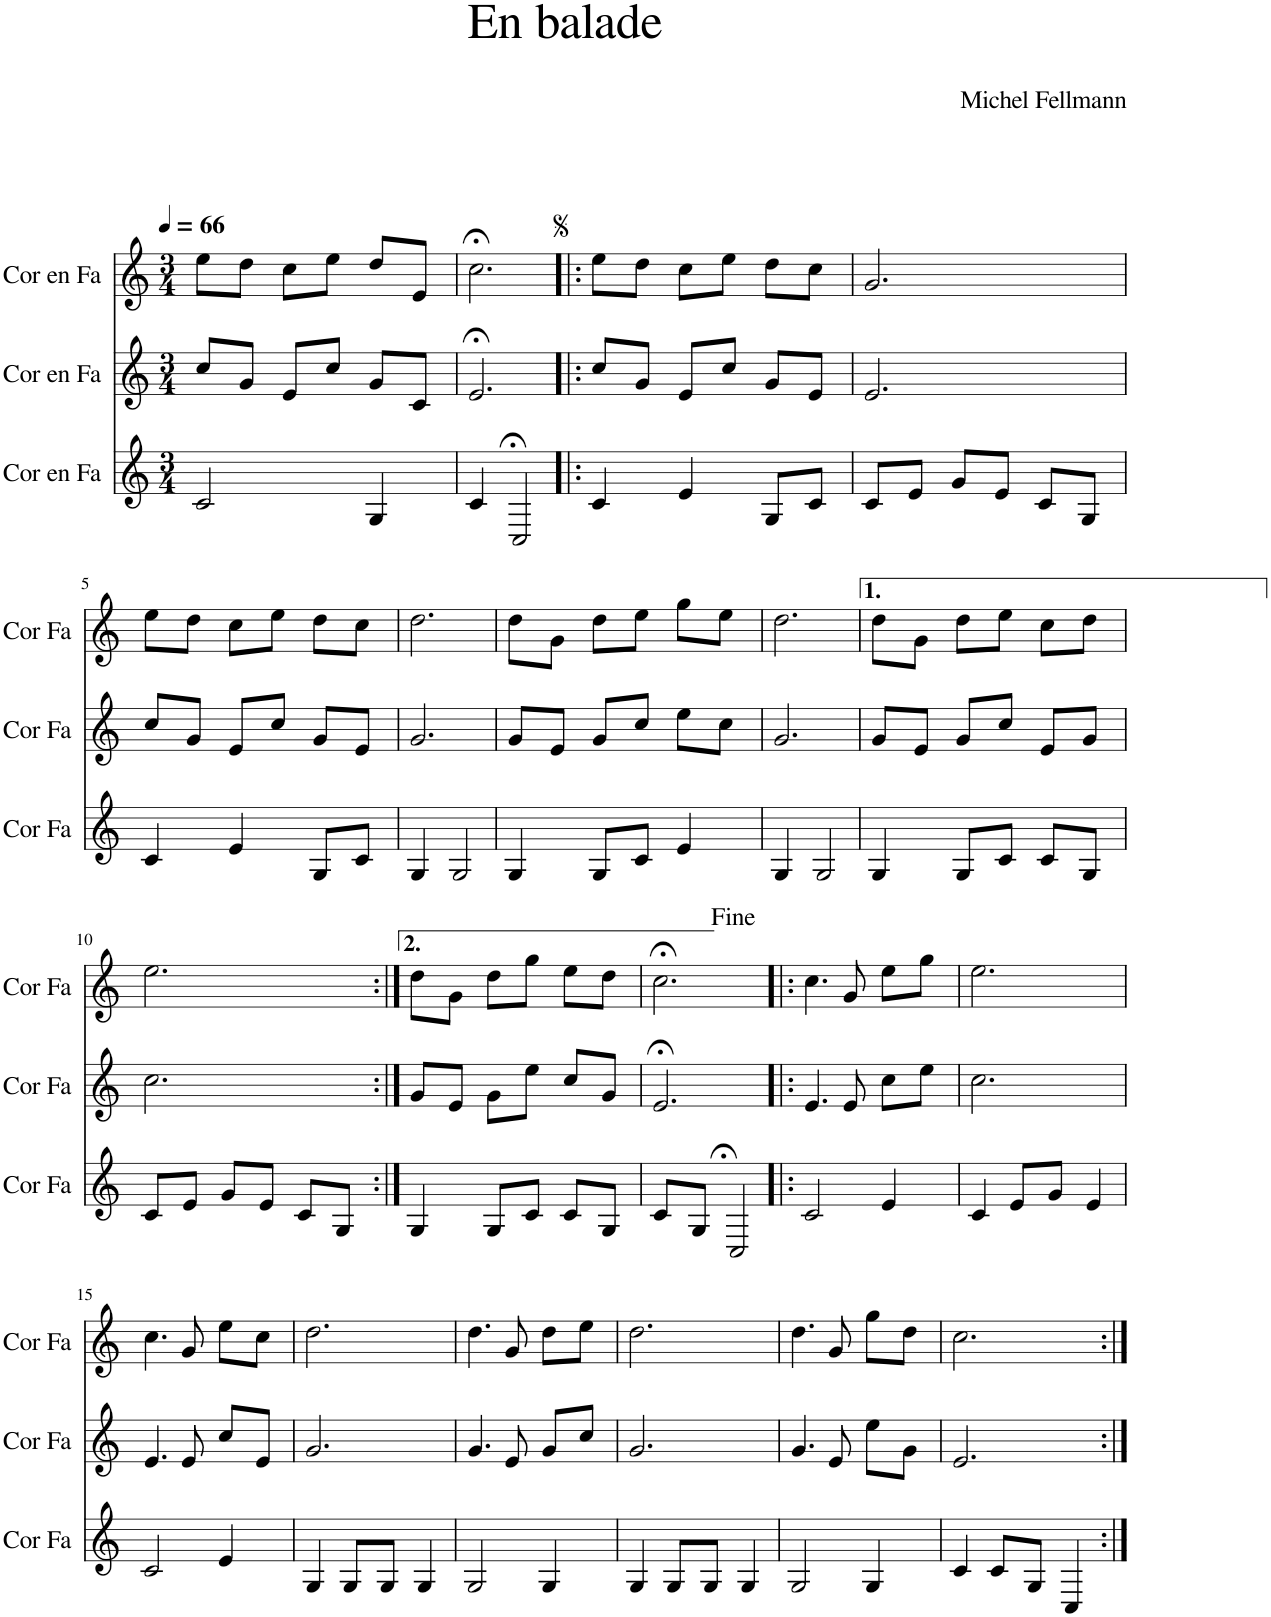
**kern	**kern	**kern
*part3	*part2	*part1
*staff3	*staff2	*staff1
*I"Cor en Fa	*I"Cor en Fa	*I"Cor en Fa
*I'Cor Fa	*I'Cor Fa	*I'Cor Fa
*clefG2	*clefG2	*clefG2
*Trd4c7	*Trd4c7	*Trd4c7
*k[]	*k[]	*k[]
*M3/4	*M3/4	*M3/4
*MM66	*MM66	*MM66
=1	=1	=1
2c/	8cc/L	8ee\L
.	8g/J	8dd\J
.	8e/L	8cc\L
.	8cc/J	8ee\J
4G/	8g/L	8dd/L
.	8c/J	8e/J
=2	=2	=2
4c;</	2.e;</	2.cc;<\
2C/	.	.
=3!|:	=3!|:	=3!|:
4c/	8cc/L	8ee\L
.	8g/J	8dd\J
4e/	8e/L	8cc\L
.	8cc/J	8ee\J
8G/L	8g/L	8dd\L
8c/J	8e/J	8cc\J
=4	=4	=4
8c/L	2.e/	2.g/
8e/J	.	.
8g/L	.	.
8e/J	.	.
8c/L	.	.
8G/J	.	.
!!LO:LB:g=z
=5	=5	=5
4c/	8cc/L	8ee\L
.	8g/J	8dd\J
4e/	8e/L	8cc\L
.	8cc/J	8ee\J
8G/L	8g/L	8dd\L
8c/J	8e/J	8cc\J
=6	=6	=6
4G/	2.g/	2.dd\
2G/	.	.
=7	=7	=7
4G/	8g/L	8dd\L
.	8e/J	8g\J
8G/L	8g/L	8dd\L
8c/J	8cc/J	8ee\J
4e/	8ee\L	8gg\L
.	8cc\J	8ee\J
=8	=8	=8
4G/	2.g/	2.dd\
2G/	.	.
=9	=9	=9
4G/	8g/L	8dd\L
.	8e/J	8g\J
8G/L	8g/L	8dd\L
8c/J	8cc/J	8ee\J
8c/L	8e/L	8cc\L
8G/J	8g/J	8dd\J
!!LO:LB:g=z
=10	=10	=10
8c/L	2.cc\	2.ee\
8e/J	.	.
8g/L	.	.
8e/J	.	.
8c/L	.	.
8G/J	.	.
=11:|!	=11:|!	=11:|!
4G/	8g/L	8dd\L
.	8e/J	8g\J
8G/L	8g\L	8dd\L
8c/J	8ee\J	8gg\J
8c/L	8cc/L	8ee\L
8G/J	8g/J	8dd\J
=12	=12	=12
8c;</L	2.e;</	2.cc;<\
8G/J	.	.
2C/	.	.
=13!|:	=13!|:	=13!|:
2c/	4.e/	4.cc\
.	8e/	8g/
4e/	8cc\L	8ee\L
.	8ee\J	8gg\J
=14	=14	=14
4c/	2.cc\	2.ee\
8e/L	.	.
8g/J	.	.
4e/	.	.
!!LO:LB:g=z
=15	=15	=15
2c/	4.e/	4.cc\
.	8e/	8g/
4e/	8cc/L	8ee\L
.	8e/J	8cc\J
=16	=16	=16
4G/	2.g/	2.dd\
8G/L	.	.
8G/J	.	.
4G/	.	.
=17	=17	=17
2G/	4.g/	4.dd\
.	8e/	8g/
4G/	8g/L	8dd\L
.	8cc/J	8ee\J
=18	=18	=18
4G/	2.g/	2.dd\
8G/L	.	.
8G/J	.	.
4G/	.	.
=19	=19	=19
2G/	4.g/	4.dd\
.	8e/	8g/
4G/	8ee\L	8gg\L
.	8g\J	8dd\J
=20	=20	=20
4c/	2.e/	2.cc\
8c/L	.	.
8G/J	.	.
4C/	.	.
=:|!	=:|!	=:|!
*-	*-	*-
